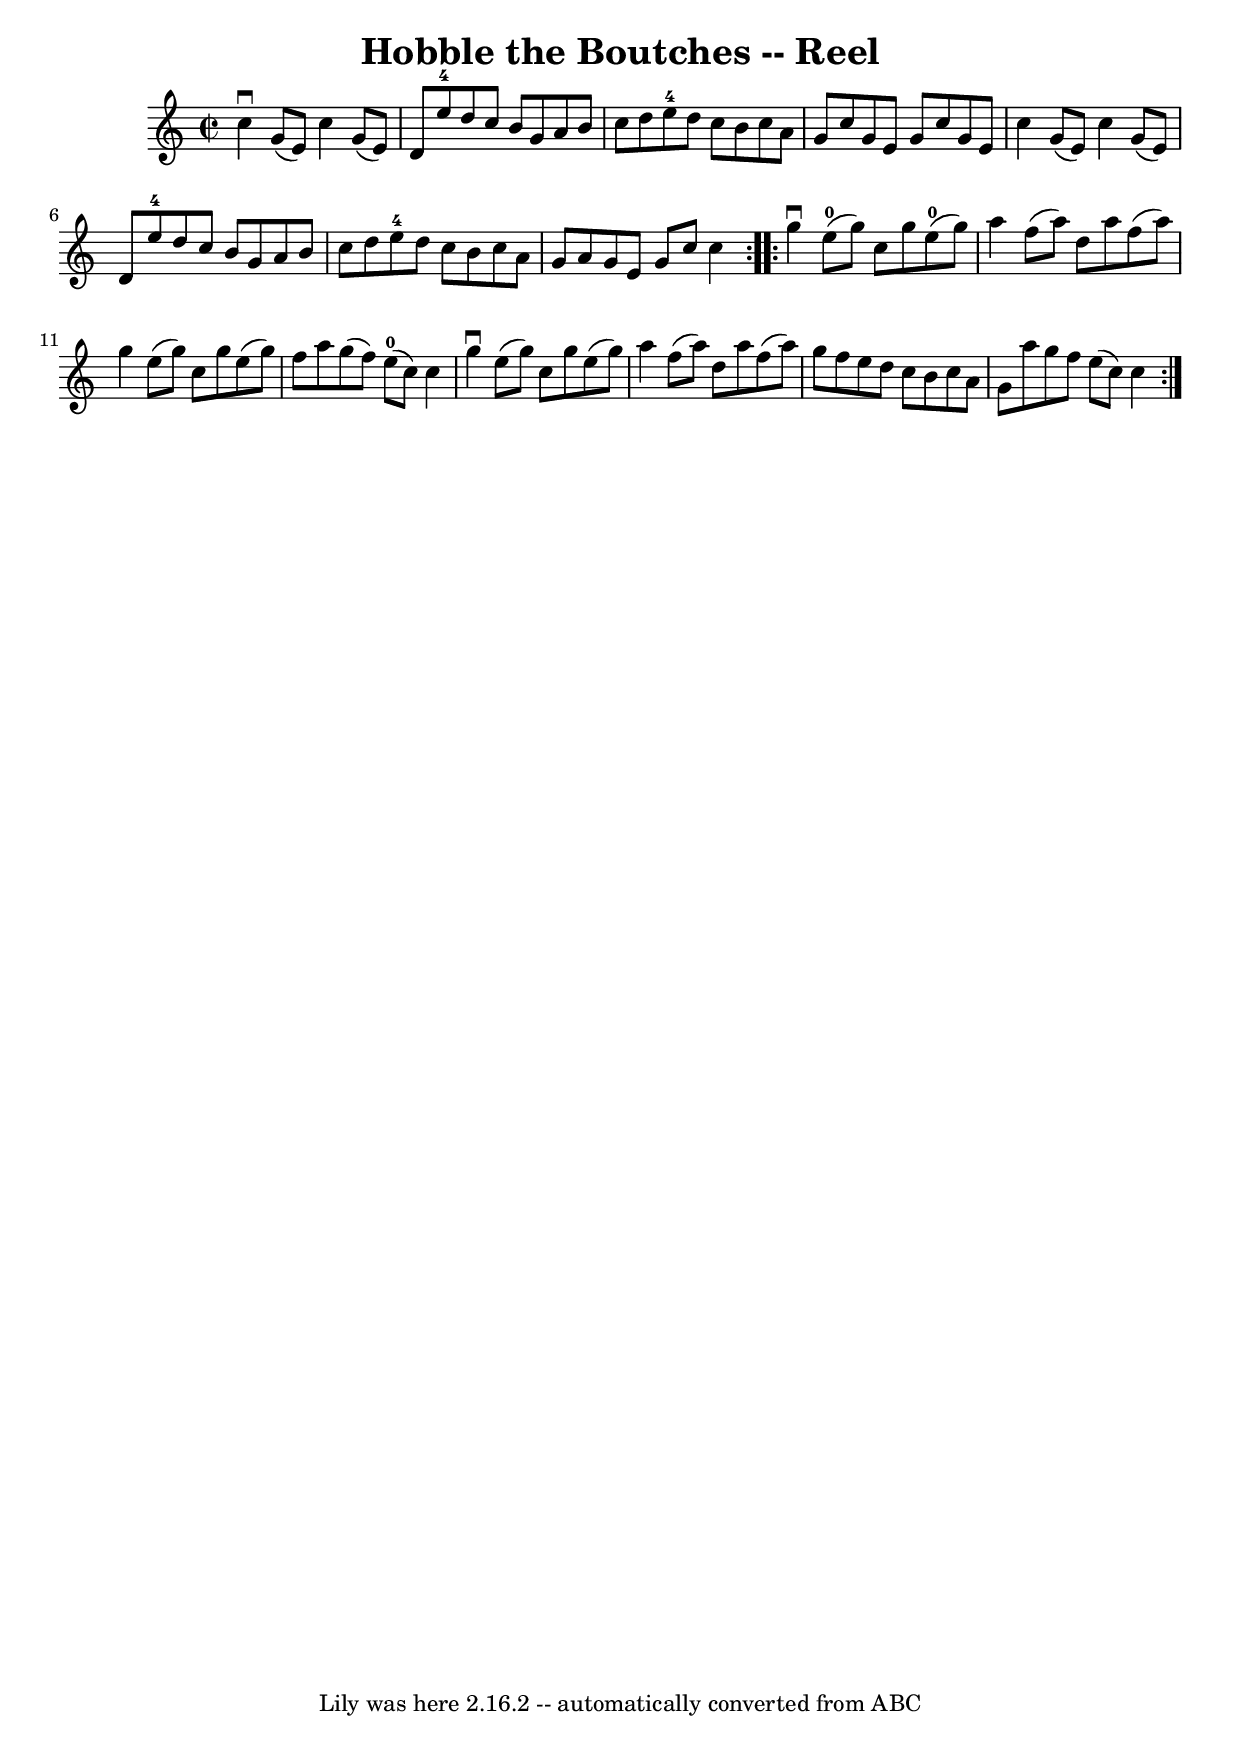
\version "2.16.2"
\include "Mammoth.ily"
\header {
  %% book = "Ryan's Mammoth Collection"
  crossRefNumber = "1"
  footnotes = "\\\\301"
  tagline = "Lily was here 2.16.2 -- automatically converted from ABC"
  title = "Hobble the Boutches -- Reel"

}
voicedefault =  {



  \repeat volta 2 {

    \override Staff.TimeSignature #'style = #'C
    \time 2/2 
    \key c \major c''4^\downbow g'8 (e'8) c''4 g'8 ( e'8)     |
    d'8 e''8-4 d''8 c''8 b'8 g'8 a'8 b'8     |
    c''8 d''8 e''8-4 d''8 c''8 b'8 c''8 a'8     |
    g'8 c''8 g'8 e'8 g'8 c''8 g'8 e'8     |
    c''4 g'8 (e'8) c''4 g'8 (e'8)   |
    d'8 e''8-4 d''8 c''8 b'8 g'8 a'8 b'8     |
    c''8 d''8 e''8-4 d''8 c''8 b'8 c''8 a'8     |
    g'8 a'8 
    g'8 e'8 g'8 c''8 c''4    
  }     
  \repeat volta 2 {
    g''4^\downbow e''8-0(g''8) c''8 g''8 e''8-0(g''8)      |
    a''4 f''8 (a''8) d''8 a''8 f''8 (a''8)    |
    g''4 e''8 (g''8) c''8 g''8 e''8 (g''8)    |
    f''8 a''8 g''8 (f''8) e''8-0(c''8) c''4     |
    g''4^\downbow e''8 (g''8) c''8 g''8 e''8 (g''8)   |
    a''4 f''8 (a''8) d''8 a''8 f''8 ( a''8)    |
    g''8 f''8 e''8 d''8 c''8 b'8 c''8 a'8     |
    g'8 a''8 g''8 f''8 e''8 (c''8) c''4    
  }  
  

}

\score{
  <<

    \context Staff="default"
    {
      \voicedefault 
      
    }

  >>
  \layout {
    
  }
  \midi {
  }

}
